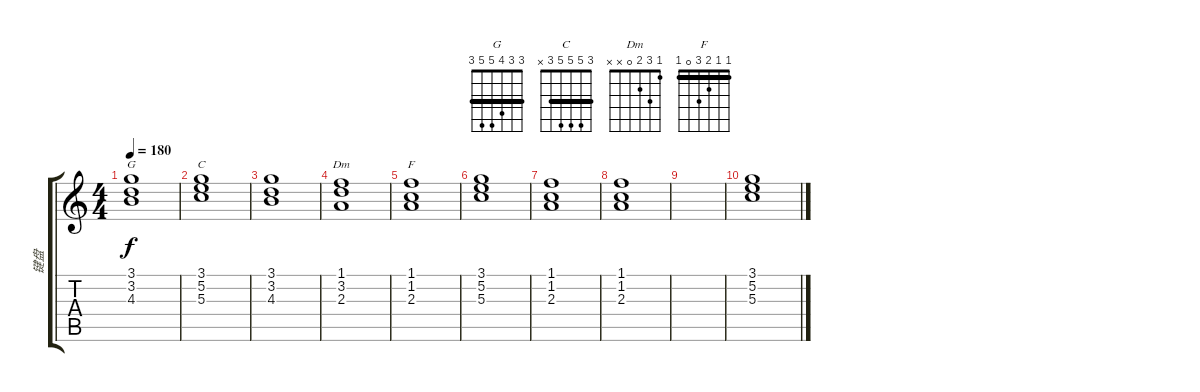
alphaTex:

\track ("键盘" "键盘") {instrument contrabass}
\staff {score tabs}
\tuning (E4 B3 G3 D3 A2 E2) {hide}
\chord ("G" 3 3 4 5 5 3) {barre 3}
\chord ("C" 3 5 5 5 3 x) {barre 3}
\chord ("Dm" 1 3 2 0 x x)
\chord ("F" 1 1 2 3 0 1) {barre 1}
\ts (4 4)
\tempo 180
\clef g2
\ks c
(3.1 3.2 4.3).1{ch "G" dy f} |
(3.1 5.2 5.3).1{ch "C"} |
(3.1 3.2 4.3).1 |
(1.1 3.2 2.3).1{ch "Dm"} |
(1.1 1.2 2.3).1{ch "F"} |
(3.1 5.2 5.3).1 |
(1.1 1.2 2.3).1 |
(1.1 1.2 2.3).1 |
|
(3.1 5.2 5.3).1
